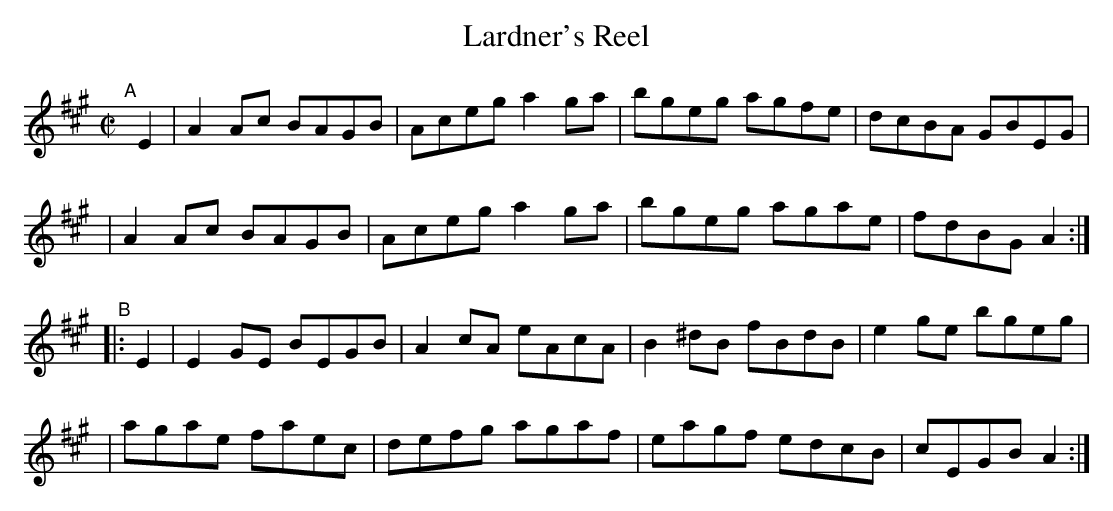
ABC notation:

X:1
T: Lardner's Reel
M: C|
L: 1/8
K: A
"^A"[|] E2 \
| A2Ac BAGB | Aceg a2ga | bgeg agfe | dcBA GBEG |
| A2Ac BAGB | Aceg a2ga | bgeg agae | fdBG A2 :|
"^B"|: E2 \
| E2GE BEGB | A2cA eAcA | B2^dB fBdB | e2ge bgeg |
| agae faec | defg agaf | eagf  edcB | cEGB A2 :|
